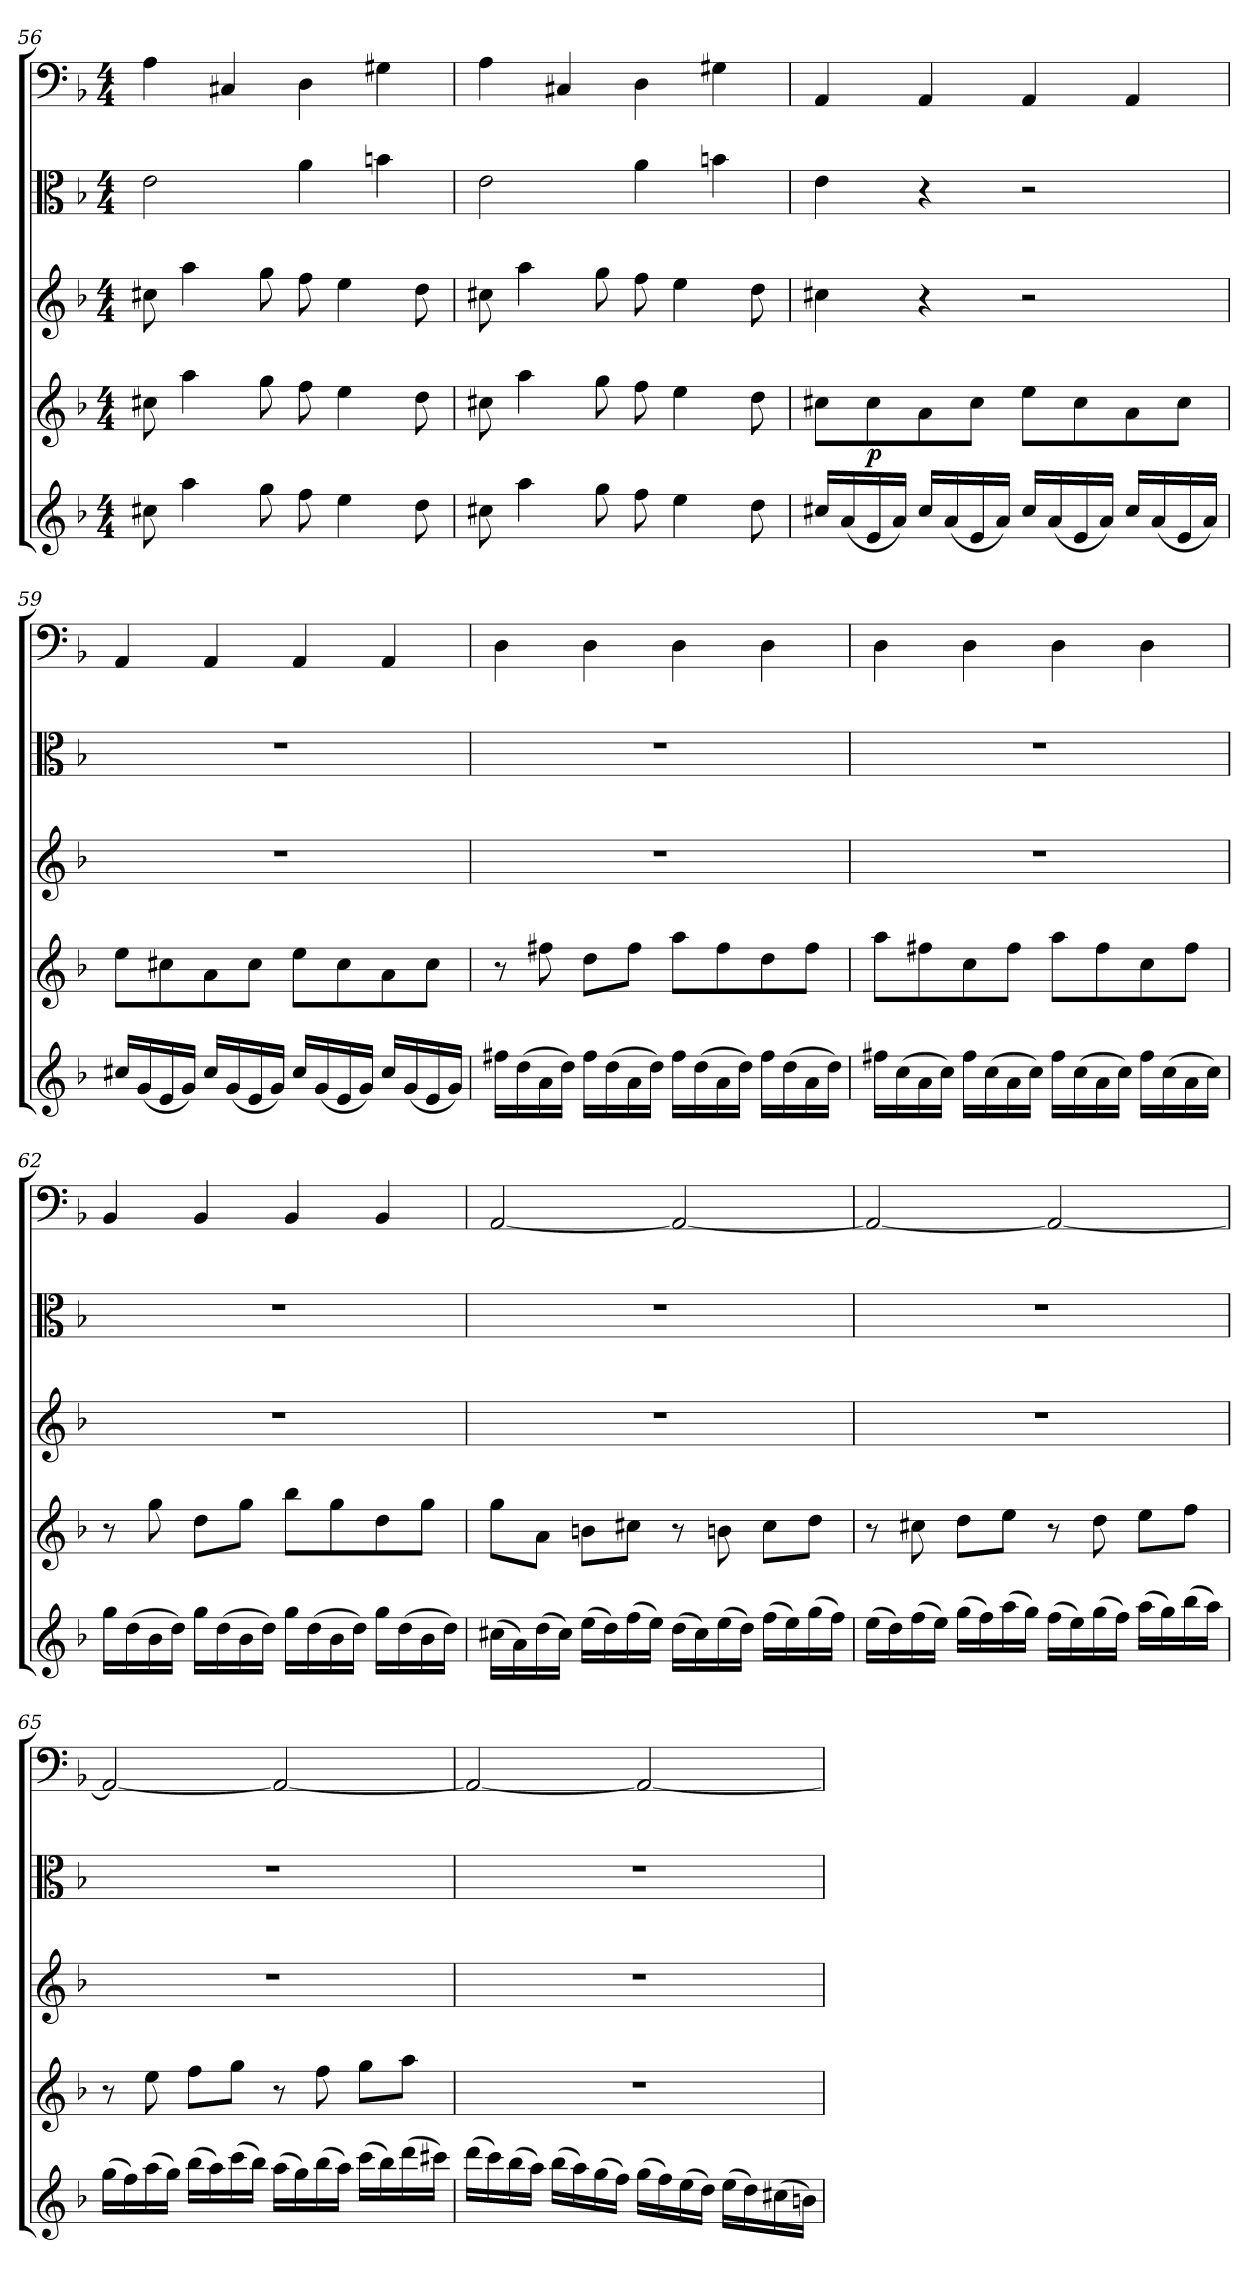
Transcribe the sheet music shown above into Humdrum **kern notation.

**kern	**kern	**dynam	**kern	**kern	**kern
*part5	*part4	*part4	*part3	*part2	*part1
*staff5	*staff4	*staff4	*staff3	*staff2	*staff1
*clefG2	*clefG2	*	*clefG2	*clefC3	*clefF4
*k[b-]	*k[b-]	*	*k[b-]	*k[b-]	*k[b-]
*d:	*d:	*	*d:	*d:	*d:
*M4/4	*M4/4	*	*M4/4	*M4/4	*M4/4
=56	=56	=56	=56	=56	=56
8cc#X\	8cc#X\	.	8cc#X\	2e\	4A\
4aa\	4aa\	.	4aa\	.	.
.	.	.	.	.	4C#X/
8gg\	8gg\	.	8gg\	.	.
8ff\	8ff\	.	8ff\	4a\	4D\
4ee\	4ee\	.	4ee\	.	.
.	.	.	.	4bn\	4G#X\
8dd\	8dd\	.	8dd\	.	.
=57	=57	=57	=57	=57	=57
8cc#X\	8cc#X\	.	8cc#X\	2e\	4A\
4aa\	4aa\	.	4aa\	.	.
.	.	.	.	.	4C#X/
8gg\	8gg\	.	8gg\	.	.
8ff\	8ff\	.	8ff\	4a\	4D\
4ee\	4ee\	.	4ee\	.	.
.	.	.	.	4bn\	4G#X\
8dd\	8dd\	.	8dd\	.	.
=58	=58	=58	=58	=58	=58
16cc#X/LL	8cc#X\L	.	4cc#X\	4e\	4AA/
(16a/	.	.	.	.	.
16e/	8cc#\	p	.	.	.
16a/JJ)	.	.	.	.	.
16cc#/LL	8a\	.	4r	4r	4AA/
(16a/	.	.	.	.	.
16e/	8cc#\J	.	.	.	.
16a/JJ)	.	.	.	.	.
16cc#/LL	8ee\L	.	2r	2r	4AA/
(16a/	.	.	.	.	.
16e/	8cc#\	.	.	.	.
16a/JJ)	.	.	.	.	.
16cc#/LL	8a\	.	.	.	4AA/
(16a/	.	.	.	.	.
16e/	8cc#\J	.	.	.	.
16a/JJ)	.	.	.	.	.
=59	=59	=59	=59	=59	=59
16cc#X/LL	8ee\L	.	1r	1r	4AA/
(16g/	.	.	.	.	.
16e/	8cc#X\	.	.	.	.
16g/JJ)	.	.	.	.	.
16cc#/LL	8a\	.	.	.	4AA/
(16g/	.	.	.	.	.
16e/	8cc#\J	.	.	.	.
16g/JJ)	.	.	.	.	.
16cc#/LL	8ee\L	.	.	.	4AA/
(16g/	.	.	.	.	.
16e/	8cc#\	.	.	.	.
16g/JJ)	.	.	.	.	.
16cc#/LL	8a\	.	.	.	4AA/
(16g/	.	.	.	.	.
16e/	8cc#\J	.	.	.	.
16g/JJ)	.	.	.	.	.
=60	=60	=60	=60	=60	=60
16ff#X\LL	8r	.	1r	1r	4D\
(16dd\	.	.	.	.	.
16a\	8ff#X\	.	.	.	.
16dd\JJ)	.	.	.	.	.
16ff#\LL	8dd\L	.	.	.	4D\
(16dd\	.	.	.	.	.
16a\	8ff#\J	.	.	.	.
16dd\JJ)	.	.	.	.	.
16ff#\LL	8aa\L	.	.	.	4D\
(16dd\	.	.	.	.	.
16a\	8ff#\	.	.	.	.
16dd\JJ)	.	.	.	.	.
16ff#\LL	8dd\	.	.	.	4D\
(16dd\	.	.	.	.	.
16a\	8ff#\J	.	.	.	.
16dd\JJ)	.	.	.	.	.
=61	=61	=61	=61	=61	=61
16ff#X\LL	8aa\L	.	1r	1r	4D\
(16cc\	.	.	.	.	.
16a\	8ff#X\	.	.	.	.
16cc\JJ)	.	.	.	.	.
16ff#\LL	8cc\	.	.	.	4D\
(16cc\	.	.	.	.	.
16a\	8ff#\J	.	.	.	.
16cc\JJ)	.	.	.	.	.
16ff#\LL	8aa\L	.	.	.	4D\
(16cc\	.	.	.	.	.
16a\	8ff#\	.	.	.	.
16cc\JJ)	.	.	.	.	.
16ff#\LL	8cc\	.	.	.	4D\
(16cc\	.	.	.	.	.
16a\	8ff#\J	.	.	.	.
16cc\JJ)	.	.	.	.	.
=62	=62	=62	=62	=62	=62
16gg\LL	8r	.	1r	1r	4BB-/
(16dd\	.	.	.	.	.
16b-\	8gg\	.	.	.	.
16dd\JJ)	.	.	.	.	.
16gg\LL	8dd\L	.	.	.	4BB-/
(16dd\	.	.	.	.	.
16b-\	8gg\J	.	.	.	.
16dd\JJ)	.	.	.	.	.
16gg\LL	8bb-\L	.	.	.	4BB-/
(16dd\	.	.	.	.	.
16b-\	8gg\	.	.	.	.
16dd\JJ)	.	.	.	.	.
16gg\LL	8dd\	.	.	.	4BB-/
(16dd\	.	.	.	.	.
16b-\	8gg\J	.	.	.	.
16dd\JJ)	.	.	.	.	.
=63	=63	=63	=63	=63	=63
(16cc#X\LL	8gg\L	.	1r	1r	[2AA/
16a\)	.	.	.	.	.
(16dd\	8a\J	.	.	.	.
16cc#\JJ)	.	.	.	.	.
(16ee\LL	8bn\L	.	.	.	.
16dd\)	.	.	.	.	.
(16ff\	8cc#X\J	.	.	.	.
16ee\JJ)	.	.	.	.	.
(16dd\LL	8r	.	.	.	2AA/_
16cc#\)	.	.	.	.	.
(16ee\	8bn\	.	.	.	.
16dd\JJ)	.	.	.	.	.
(16ff\LL	8cc#\L	.	.	.	.
16ee\)	.	.	.	.	.
(16gg\	8dd\J	.	.	.	.
16ff\JJ)	.	.	.	.	.
=64	=64	=64	=64	=64	=64
(16ee\LL	8r	.	1r	1r	2AA/_
16dd\)	.	.	.	.	.
(16ff\	8cc#X\	.	.	.	.
16ee\JJ)	.	.	.	.	.
(16gg\LL	8dd\L	.	.	.	.
16ff\)	.	.	.	.	.
(16aa\	8ee\J	.	.	.	.
16gg\JJ)	.	.	.	.	.
(16ff\LL	8r	.	.	.	2AA/_
16ee\)	.	.	.	.	.
(16gg\	8dd\	.	.	.	.
16ff\JJ)	.	.	.	.	.
(16aa\LL	8ee\L	.	.	.	.
16gg\)	.	.	.	.	.
(16bb-\	8ff\J	.	.	.	.
16aa\JJ)	.	.	.	.	.
=65	=65	=65	=65	=65	=65
(16gg\LL	8r	.	1r	1r	2AA/_
16ff\)	.	.	.	.	.
(16aa\	8ee\	.	.	.	.
16gg\JJ)	.	.	.	.	.
(16bb-\LL	8ff\L	.	.	.	.
16aa\)	.	.	.	.	.
(16ccc\	8gg\J	.	.	.	.
16bb-\JJ)	.	.	.	.	.
(16aa\LL	8r	.	.	.	2AA/_
16gg\)	.	.	.	.	.
(16bb-\	8ff\	.	.	.	.
16aa\JJ)	.	.	.	.	.
(16ccc\LL	8gg\L	.	.	.	.
16bb-\)	.	.	.	.	.
(16ddd\	8aa\J	.	.	.	.
16ccc#X\JJ)	.	.	.	.	.
=66	=66	=66	=66	=66	=66
(16ddd\LL	1r	.	1r	1r	2AA/_
16ccc\)	.	.	.	.	.
(16bb-\	.	.	.	.	.
16aa\JJ)	.	.	.	.	.
(16bb-\LL	.	.	.	.	.
16aa\)	.	.	.	.	.
(16gg\	.	.	.	.	.
16ff\JJ)	.	.	.	.	.
(16gg\LL	.	.	.	.	2AA/_
16ff\)	.	.	.	.	.
(16ee\	.	.	.	.	.
16dd\JJ)	.	.	.	.	.
(16ee\LL	.	.	.	.	.
16dd\)	.	.	.	.	.
(16cc#X\	.	.	.	.	.
16bn\JJ)	.	.	.	.	.
=	=	=	=	=	=
*-	*-	*-	*-	*-	*-
